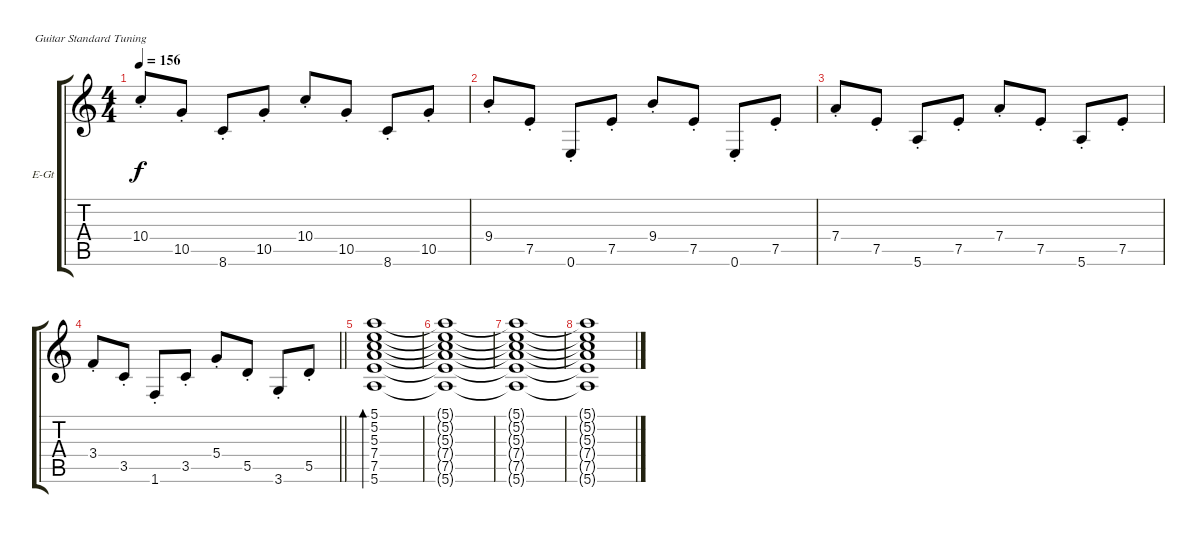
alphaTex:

\bracketExtendMode groupsimilarinstruments
\firstSystemTrackNameOrientation horizontal
\otherSystemsTrackNameOrientation horizontal
\track ("Ãèòàðà III" "E-Gt") {instrument electricguitarclean}
\staff {score tabs}
\tuning (E4 B3 G3 D3 A2 E2)
\ts (4 4)
\tempo 156
\clef g2
\ks c
10.4{st}.8{dy f} 10.5{st}.8 8.6{st}.8 10.5{st}.8 10.4{st}.8 10.5{st}.8 8.6{st}.8 10.5{st}.8 |
9.4{st}.8 7.5{st}.8 0.6{st}.8 7.5{st}.8 9.4{st}.8 7.5{st}.8 0.6{st}.8 7.5{st}.8 |
7.4{st}.8 7.5{st}.8 5.6{st}.8 7.5{st}.8 7.4{st}.8 7.5{st}.8 5.6{st}.8 7.5{st}.8 |
\barLineRight lightlight
3.4{st}.8 3.5{st}.8 1.6{st}.8 3.5{st}.8 5.4{st}.8 5.5{st}.8 3.6{st}.8 5.5{st}.8 |
(5.1 5.2 5.3 7.4 7.5 5.6).1{bd 60} |
(5.1{t} 5.2{t} 5.3{t} 7.4{t} 7.5{t} 5.6{t}).1 |
(5.1{t} 5.2{t} 5.3{t} 7.4{t} 7.5{t} 5.6{t}).1 |
(5.1{t} 5.2{t} 5.3{t} 7.4{t} 7.5{t} 5.6{t}).1
